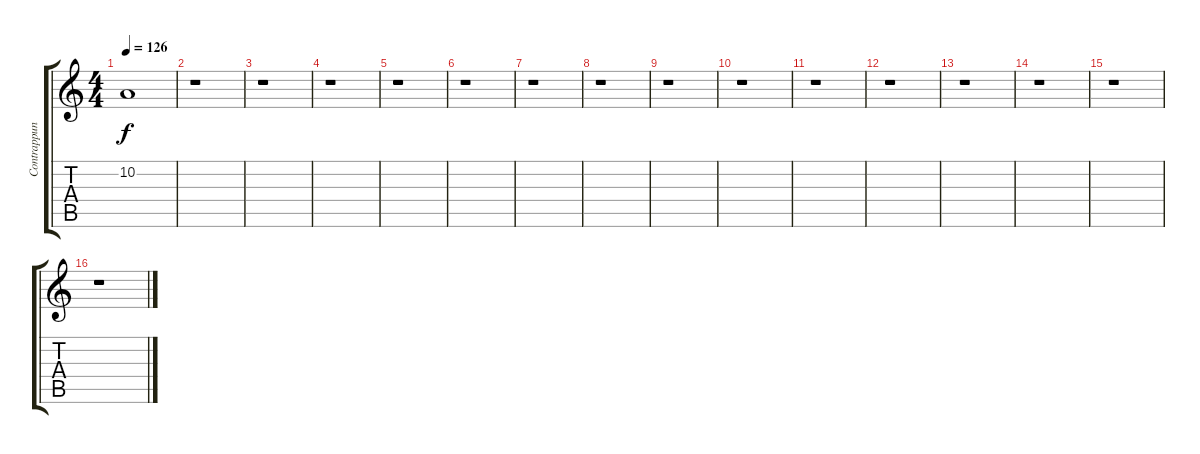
\track ("Contrappunti" "Contrappun") {instrument altosax}
\staff {score tabs}
\tuning (E4 B3 G3 D3 A2 E2) {hide}
\ts (4 4)
\tempo 126
\clef g2
\ks c
10.2{t}.1{dy f} |
r.1 |
r.1 |
r.1 |
r.1 |
r.1 |
r.1 |
r.1 |
r.1 |
r.1 |
r.1 |
r.1 |
r.1 |
r.1 |
r.1 |
r.1
